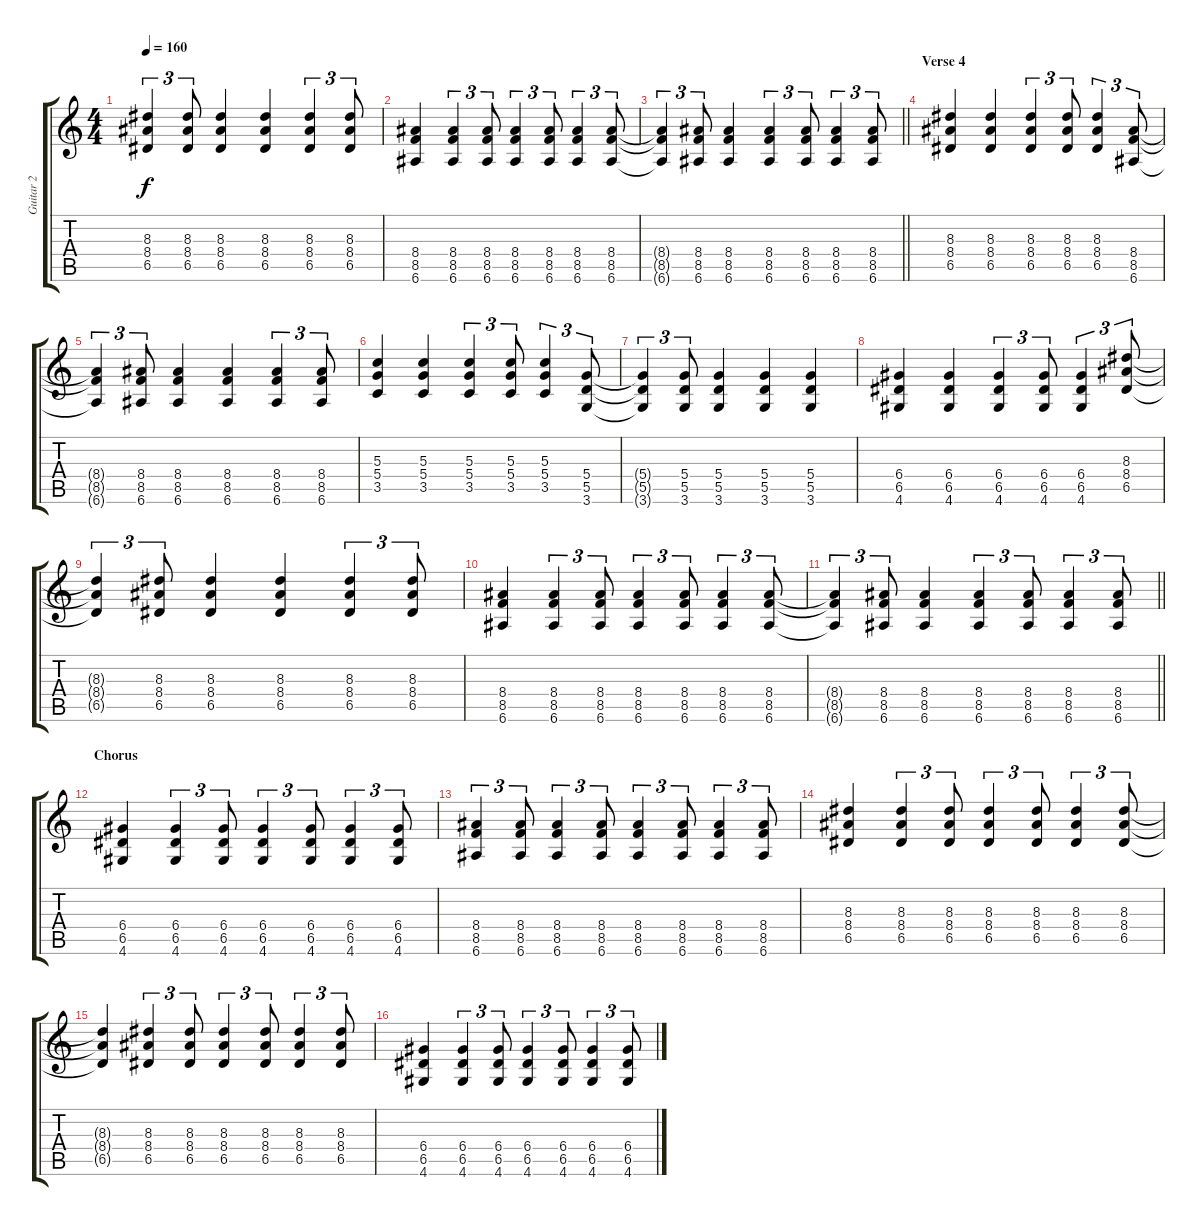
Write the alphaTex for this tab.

\track ("Guitar 2" "Guitar 2") {instrument overdrivenguitar}
\staff {score tabs}
\tuning (E4 B3 G3 D3 A2 E2) {hide}
\ts (4 4)
\tempo 160
\clef g2
\ks c
(8.3{t} 8.4{t} 6.5{t}).4{tu (3 2) dy f} (8.3 8.4 6.5).8{tu (3 2)} (8.3 8.4 6.5).4 (8.3 8.4 6.5).4 (8.3 8.4 6.5).4{tu (3 2)} (8.3 8.4 6.5).8{tu (3 2)} |
(8.4 8.5 6.6).4 (8.4 8.5 6.6).4{tu (3 2)} (8.4 8.5 6.6).8{tu (3 2)} (8.4 8.5 6.6).4{tu (3 2)} (8.4 8.5 6.6).8{tu (3 2)} (8.4 8.5 6.6).4{tu (3 2)} (8.4 8.5 6.6).8{tu (3 2)} |
\barLineRight lightlight
(8.4{t} 8.5{t} 6.6{t}).4{tu (3 2)} (8.4 8.5 6.6).8{tu (3 2)} (8.4 8.5 6.6).4 (8.4 8.5 6.6).4{tu (3 2)} (8.4 8.5 6.6).8{tu (3 2)} (8.4 8.5 6.6).4{tu (3 2)} (8.4 8.5 6.6).8{tu (3 2)} |
\section ("" "Verse 4")
(8.3 8.4 6.5).4 (8.3 8.4 6.5).4 (8.3 8.4 6.5).4{tu (3 2)} (8.3 8.4 6.5).8{tu (3 2)} (8.3 8.4 6.5).4{tu (3 2)} (8.4 8.5 6.6).8{tu (3 2)} |
(8.4{t} 8.5{t} 6.6{t}).4{tu (3 2)} (8.4 8.5 6.6).8{tu (3 2)} (8.4 8.5 6.6).4 (8.4 8.5 6.6).4 (8.4 8.5 6.6).4{tu (3 2)} (8.4 8.5 6.6).8{tu (3 2)} |
(5.3 5.4 3.5).4 (5.3 5.4 3.5).4 (5.3 5.4 3.5).4{tu (3 2)} (5.3 5.4 3.5).8{tu (3 2)} (5.3 5.4 3.5).4{tu (3 2)} (5.4 5.5 3.6).8{tu (3 2)} |
(5.4{t} 5.5{t} 3.6{t}).4{tu (3 2)} (5.4 5.5 3.6).8{tu (3 2)} (5.4 5.5 3.6).4 (5.4 5.5 3.6).4 (5.4 5.5 3.6).4 |
(6.4 6.5 4.6).4 (6.4 6.5 4.6).4 (6.4 6.5 4.6).4{tu (3 2)} (6.4 6.5 4.6).8{tu (3 2)} (6.4 6.5 4.6).4{tu (3 2)} (8.3 8.4 6.5).8{tu (3 2)} |
(8.3{t} 8.4{t} 6.5{t}).4{tu (3 2)} (8.3 8.4 6.5).8{tu (3 2)} (8.3 8.4 6.5).4 (8.3 8.4 6.5).4 (8.3 8.4 6.5).4{tu (3 2)} (8.3 8.4 6.5).8{tu (3 2)} |
(8.4 8.5 6.6).4 (8.4 8.5 6.6).4{tu (3 2)} (8.4 8.5 6.6).8{tu (3 2)} (8.4 8.5 6.6).4{tu (3 2)} (8.4 8.5 6.6).8{tu (3 2)} (8.4 8.5 6.6).4{tu (3 2)} (8.4 8.5 6.6).8{tu (3 2)} |
\barLineRight lightlight
(8.4{t} 8.5{t} 6.6{t}).4{tu (3 2)} (8.4 8.5 6.6).8{tu (3 2)} (8.4 8.5 6.6).4 (8.4 8.5 6.6).4{tu (3 2)} (8.4 8.5 6.6).8{tu (3 2)} (8.4 8.5 6.6).4{tu (3 2)} (8.4 8.5 6.6).8{tu (3 2)} |
\section ("" "Chorus")
(6.4 6.5 4.6).4 (6.4 6.5 4.6).4{tu (3 2)} (6.4 6.5 4.6).8{tu (3 2)} (6.4 6.5 4.6).4{tu (3 2)} (6.4 6.5 4.6).8{tu (3 2)} (6.4 6.5 4.6).4{tu (3 2)} (6.4 6.5 4.6).8{tu (3 2)} |
(8.4 8.5 6.6).4{tu (3 2)} (8.4 8.5 6.6).8{tu (3 2)} (8.4 8.5 6.6).4{tu (3 2)} (8.4 8.5 6.6).8{tu (3 2)} (8.4 8.5 6.6).4{tu (3 2)} (8.4 8.5 6.6).8{tu (3 2)} (8.4 8.5 6.6).4{tu (3 2)} (8.4 8.5 6.6).8{tu (3 2)} |
(8.3 8.4 6.5).4 (8.3 8.4 6.5).4{tu (3 2)} (8.3 8.4 6.5).8{tu (3 2)} (8.3 8.4 6.5).4{tu (3 2)} (8.3 8.4 6.5).8{tu (3 2)} (8.3 8.4 6.5).4{tu (3 2)} (8.3 8.4 6.5).8{tu (3 2)} |
(8.3{t} 8.4{t} 6.5{t}).4 (8.3 8.4 6.5).4{tu (3 2)} (8.3 8.4 6.5).8{tu (3 2)} (8.3 8.4 6.5).4{tu (3 2)} (8.3 8.4 6.5).8{tu (3 2)} (8.3 8.4 6.5).4{tu (3 2)} (8.3 8.4 6.5).8{tu (3 2)} |
(6.4 6.5 4.6).4 (6.4 6.5 4.6).4{tu (3 2)} (6.4 6.5 4.6).8{tu (3 2)} (6.4 6.5 4.6).4{tu (3 2)} (6.4 6.5 4.6).8{tu (3 2)} (6.4 6.5 4.6).4{tu (3 2)} (6.4 6.5 4.6).8{tu (3 2)}
